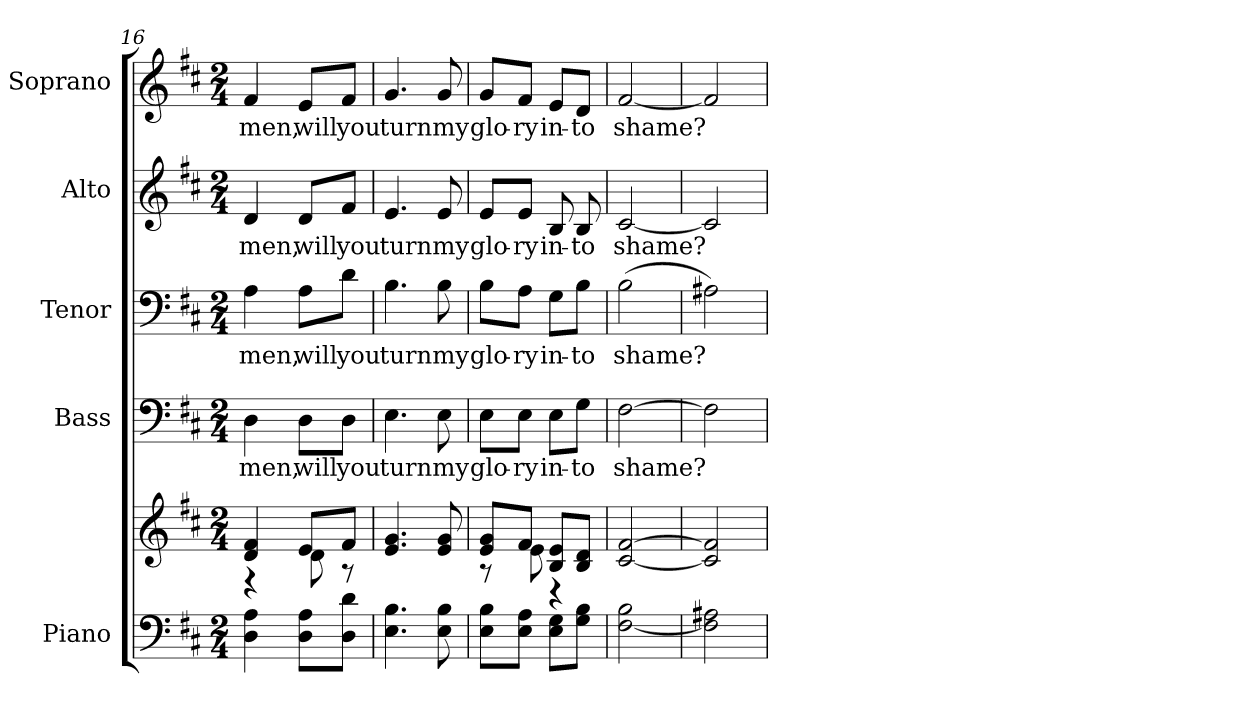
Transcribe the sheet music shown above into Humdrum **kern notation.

**kern	**kern	**kern	**text	**kern	**text	**kern	**text	**kern	**text
*part5	*part5	*part4	*part4	*part3	*part3	*part2	*part2	*part1	*part1
*staff6	*staff5	*staff4	*staff4	*staff3	*staff3	*staff2	*staff2	*staff1	*staff1
*I"Piano	*	*I"Bass	*	*I"Tenor	*	*I"Alto	*	*I"Soprano	*
*I'Pno.	*	*I'B.	*	*	*	*I'A.	*	*I'S.	*
*clefF4	*clefG2	*clefF4	*	*clefF4	*	*clefG2	*	*clefG2	*
*k[f#c#]	*k[f#c#]	*k[f#c#]	*	*k[f#c#]	*	*k[f#c#]	*	*k[f#c#]	*
*D:	*D:	*D:	*	*D:	*	*D:	*	*D:	*
*M2/4	*M2/4	*M2/4	*	*M2/4	*	*M2/4	*	*M2/4	*
=16	=16	=16	=16	=16	=16	=16	=16	=16	=16
*	*^	*	*	*	*	*	*	*	*
!	!	!	!	!LO:LY:b:color=#000000	!	!	!	!	!	!
!	!	!	!	!	!	!LO:LY:b:color=#000000	!	!	!	!
!	!	!	!	!	!	!	!	!LO:LY:b:color=#000000	!	!
!	!	!	!	!	!	!	!	!	!	!LO:LY:b:color=#000000
4Di\ 4Ai	4di/ 4f#i	4r	4Di\	men,	4Ai\	men,	4di/	men,	4f#i/	men,
!	!	!	!	!LO:LY:b:color=#000000	!	!	!	!	!	!
!	!	!	!	!	!	!LO:LY:b:color=#000000	!	!	!	!
!	!	!	!	!	!	!	!	!LO:LY:b:color=#000000	!	!
!	!	!	!	!	!	!	!	!	!	!LO:LY:b:color=#000000
8Di\ 8Ai\L	8ei/L	8di\	8Di\L	will	8Ai\L	will	8di/L	will	8ei/L	will
!	!	!	!	!LO:LY:b:color=#000000	!	!	!	!	!	!
!	!	!	!	!	!	!LO:LY:b:color=#000000	!	!	!	!
!	!	!	!	!	!	!	!	!LO:LY:b:color=#000000	!	!
!	!	!	!	!	!	!	!	!	!	!LO:LY:b:color=#000000
8Di\ 8di\J	8f#i/J	8r	8Di\J	you	8di\J	you	8f#i/J	you	8f#i/J	you
*	*v	*v	*	*	*	*	*	*	*	*
=17	=17	=17	=17	=17	=17	=17	=17	=17	=17
*	*^	*	*	*	*	*	*	*	*
!	!	!	!	!LO:LY:b:color=#000000	!	!	!	!	!	!
*	*v	*v	*	*	*	*	*	*	*	*
*	*^	*	*	*	*	*	*	*	*
!	!	!	!	!	!	!LO:LY:b:color=#000000	!	!	!	!
*	*v	*v	*	*	*	*	*	*	*	*
*	*^	*	*	*	*	*	*	*	*
!	!	!	!	!	!	!	!	!LO:LY:b:color=#000000	!	!
*	*v	*v	*	*	*	*	*	*	*	*
*	*^	*	*	*	*	*	*	*	*
!	!	!	!	!	!	!	!	!	!	!LO:LY:b:color=#000000
*	*v	*v	*	*	*	*	*	*	*	*
4.Ei\ 4.Bi	4.ei/ 4.gi	4.Ei\	turn	4.Bi\	turn	4.ei/	turn	4.gi/	turn
!	!	!	!LO:LY:b:color=#000000	!	!	!	!	!	!
!	!	!	!	!	!LO:LY:b:color=#000000	!	!	!	!
!	!	!	!	!	!	!	!LO:LY:b:color=#000000	!	!
!	!	!	!	!	!	!	!	!	!LO:LY:b:color=#000000
8Ei\ 8Bi	8ei/ 8gi	8Ei\	my	8Bi\	my	8ei/	my	8gi/	my
!!LO:PB:g=z
=18	=18	=18	=18	=18	=18	=18	=18	=18	=18
*	*^	*	*	*	*	*	*	*	*
!	!	!	!	!LO:LY:b:color=#000000	!	!	!	!	!	!
!	!	!	!	!	!	!LO:LY:b:color=#000000	!	!	!	!
!	!	!	!	!	!	!	!	!LO:LY:b:color=#000000	!	!
!	!	!	!	!	!	!	!	!	!	!LO:LY:b:color=#000000
8Ei\ 8Bi\L	8ei/ 8gi/L	8r	8Ei\L	glo-	8Bi\L	glo-	8ei/L	glo-	8gi/L	glo-
!	!	!	!	!LO:LY:b:color=#000000	!	!	!	!	!	!
!	!	!	!	!	!	!LO:LY:b:color=#000000	!	!	!	!
!	!	!	!	!	!	!	!	!LO:LY:b:color=#000000	!	!
!	!	!	!	!	!	!	!	!	!	!LO:LY:b:color=#000000
8Ei\ 8Ai\J	8f#i/J	8ei\	8Ei\J	-ry	8Ai\J	-ry	8ei/J	-ry	8f#i/J	-ry
!	!	!	!	!LO:LY:b:color=#000000	!	!	!	!	!	!
!	!	!	!	!	!	!LO:LY:b:color=#000000	!	!	!	!
!	!	!	!	!	!	!	!	!LO:LY:b:color=#000000	!	!
!	!	!	!	!	!	!	!	!	!	!LO:LY:b:color=#000000
8Ei\ 8Gi\L	8Bi/ 8ei/L	4r	8Ei\L	in-	8Gi\L	in-	8Bi/	in-	8ei/L	in-
!	!	!	!	!LO:LY:b:color=#000000	!	!	!	!	!	!
!	!	!	!	!	!	!LO:LY:b:color=#000000	!	!	!	!
!	!	!	!	!	!	!	!	!LO:LY:b:color=#000000	!	!
!	!	!	!	!	!	!	!	!	!	!LO:LY:b:color=#000000
8Gi\ 8Bi\J	8Bi/ 8di/J	.	8Gi\J	-to	8Bi\J	-to	8Bi/	-to	8di/J	-to
*	*v	*v	*	*	*	*	*	*	*	*
=19	=19	=19	=19	=19	=19	=19	=19	=19	=19
!	!	!	!LO:LY:b:color=#000000	!	!	!	!	!	!
!	!	!	!	!	!LO:LY:b:color=#000000	!	!	!	!
!	!	!	!	!	!	!	!LO:LY:b:color=#000000	!	!
!	!	!	!	!	!	!	!	!	!LO:LY:b:color=#000000
[<2F#i\ 2Bi	[<2c#i/ [>2f#i	[>2F#i\	shame?	(2Bi\	shame?	[<2c#i/	shame?	[<2f#i/	shame?
=20	=20	=20	=20	=20	=20	=20	=20	=20	=20
2F#i\] 2A#Xi	2c#i/] 2f#i]	2F#i\]	.	2A#Xi\)	.	2c#i/]	.	2f#i/]	.
=	=	=	=	=	=	=	=	=	=
*-	*-	*-	*-	*-	*-	*-	*-	*-	*-
